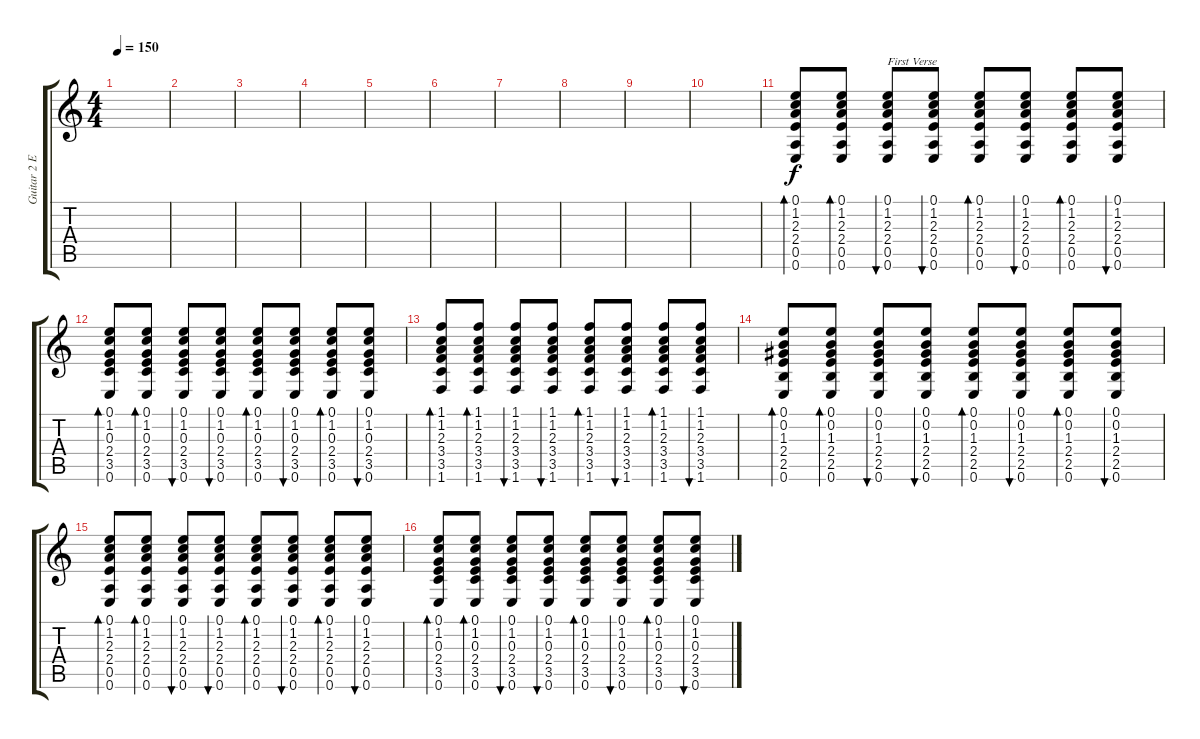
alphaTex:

\track ("Guitar 2 Electric" "Guitar 2 E") {instrument electricguitarjazz}
\staff {score tabs}
\tuning (E4 B3 G3 D3 A2 E2) {hide}
\ts (4 4)
\tempo 150
\clef g2
\ks c
|
|
|
|
|
|
|
|
|
|
(0.1 1.2 2.3 2.4 0.5 0.6).8{bd 30} (0.1 1.2 2.3 2.4 0.5 0.6).8{bd 30} (0.1 1.2 2.3 2.4 0.5 0.6).8{bu 30 txt "First Verse"} (0.1 1.2 2.3 2.4 0.5 0.6).8{bu 30} (0.1 1.2 2.3 2.4 0.5 0.6).8{bd 30} (0.1 1.2 2.3 2.4 0.5 0.6).8{bu 30} (0.1 1.2 2.3 2.4 0.5 0.6).8{bd 30} (0.1 1.2 2.3 2.4 0.5 0.6).8{bu 30} |
(0.1 1.2 0.3 2.4 3.5 0.6).8{bd 30} (0.1 1.2 0.3 2.4 3.5 0.6).8{bd 30} (0.1 1.2 0.3 2.4 3.5 0.6).8{bu 30} (0.1 1.2 0.3 2.4 3.5 0.6).8{bu 30} (0.1 1.2 0.3 2.4 3.5 0.6).8{bd 30} (0.1 1.2 0.3 2.4 3.5 0.6).8{bu 30} (0.1 1.2 0.3 2.4 3.5 0.6).8{bd 30} (0.1 1.2 0.3 2.4 3.5 0.6).8{bu 30} |
(1.1 1.2 2.3 3.4 3.5 1.6).8{bd 30} (1.1 1.2 2.3 3.4 3.5 1.6).8{bd 30} (1.1 1.2 2.3 3.4 3.5 1.6).8{bu 30} (1.1 1.2 2.3 3.4 3.5 1.6).8{bu 30} (1.1 1.2 2.3 3.4 3.5 1.6).8{bd 30} (1.1 1.2 2.3 3.4 3.5 1.6).8{bu 30} (1.1 1.2 2.3 3.4 3.5 1.6).8{bd 30} (1.1 1.2 2.3 3.4 3.5 1.6).8{bu 30} |
(0.1 0.2 1.3 2.4 2.5 0.6).8{bd 30} (0.1 0.2 1.3 2.4 2.5 0.6).8{bd 30} (0.1 0.2 1.3 2.4 2.5 0.6).8{bu 30} (0.1 0.2 1.3 2.4 2.5 0.6).8{bu 30} (0.1 0.2 1.3 2.4 2.5 0.6).8{bd 30} (0.1 0.2 1.3 2.4 2.5 0.6).8{bu 30} (0.1 0.2 1.3 2.4 2.5 0.6).8{bd 30} (0.1 0.2 1.3 2.4 2.5 0.6).8{bu 30} |
(0.1 1.2 2.3 2.4 0.5 0.6).8{bd 30} (0.1 1.2 2.3 2.4 0.5 0.6).8{bd 30} (0.1 1.2 2.3 2.4 0.5 0.6).8{bu 30} (0.1 1.2 2.3 2.4 0.5 0.6).8{bu 30} (0.1 1.2 2.3 2.4 0.5 0.6).8{bd 30} (0.1 1.2 2.3 2.4 0.5 0.6).8{bu 30} (0.1 1.2 2.3 2.4 0.5 0.6).8{bd 30} (0.1 1.2 2.3 2.4 0.5 0.6).8{bu 30} |
(0.1 1.2 0.3 2.4 3.5 0.6).8{bd 30} (0.1 1.2 0.3 2.4 3.5 0.6).8{bd 30} (0.1 1.2 0.3 2.4 3.5 0.6).8{bu 30} (0.1 1.2 0.3 2.4 3.5 0.6).8{bu 30} (0.1 1.2 0.3 2.4 3.5 0.6).8{bd 30} (0.1 1.2 0.3 2.4 3.5 0.6).8{bu 30} (0.1 1.2 0.3 2.4 3.5 0.6).8{bd 30} (0.1 1.2 0.3 2.4 3.5 0.6).8{bu 30}
